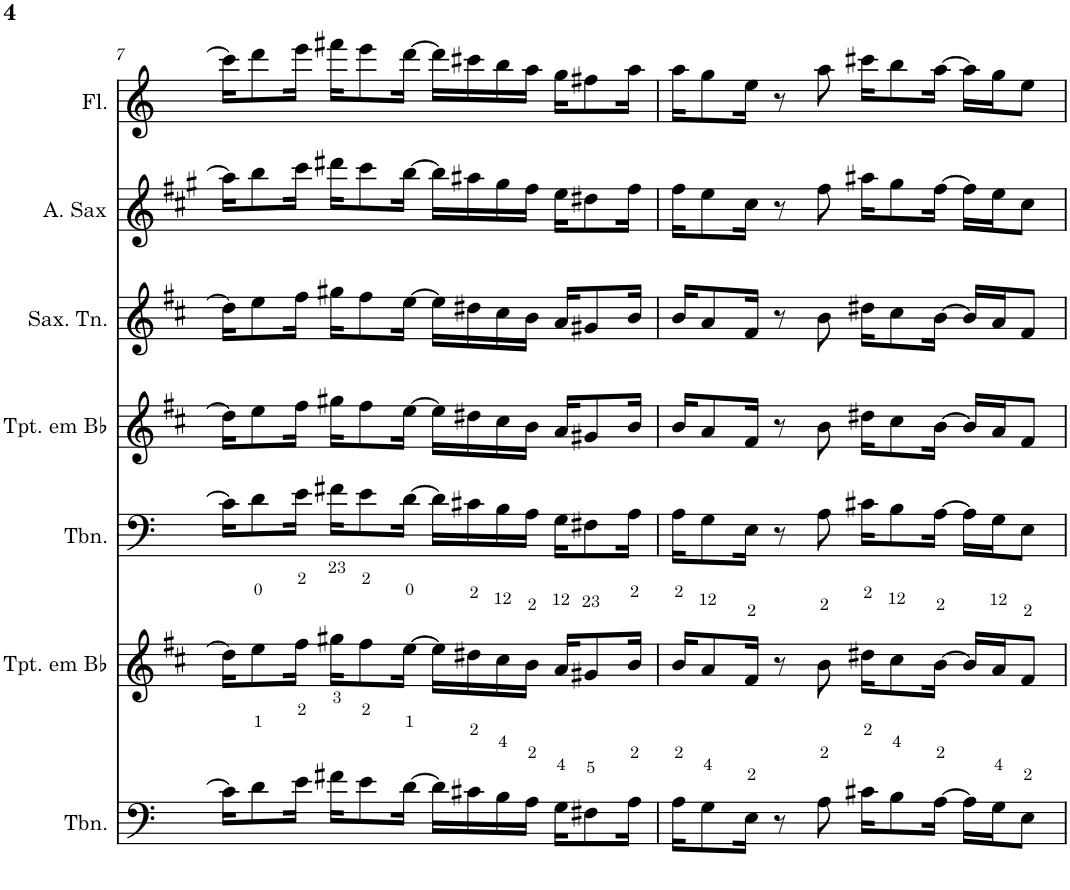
**kern	**kern	**kern	**kern	**kern	**kern	**kern
*part7	*part6	*part5	*part4	*part3	*part2	*part1
*staff7	*staff6	*staff5	*staff4	*staff3	*staff2	*staff1
*I"Trombone	*I"Trompete em Bb	*I"Trombone	*I"Trompete em Bb	*I"Saxofone Tenor	*I"Saxofone Alto	*I"Flauta Transversal
*I'Tbn.	*I'Tpt. em Bb	*I'Tbn.	*I'Tpt. em Bb	*I'Sax. Tn.	*	*I'Fl.
!!LO:PB:g=z
*clefF4	*clefG2	*clefF4	*clefG2	*clefG2	*clefG2	*clefG2
*	*Trd1c2	*	*Trd1c2	*Trd8c14	*Trd5c9	*
*k[]	*k[f#c#]	*k[]	*k[f#c#]	*k[f#c#]	*k[f#c#g#]	*k[]
*M4/4	*M4/4	*M4/4	*M4/4	*M4/4	*M4/4	*M4/4
=7	=7	=7	=7	=7	=7	=7
16c#\KL]	16dd#\KL]	16c#\KL]	16dd#\KL]	16dd#\KL]	16aa#\KL]	16ccc#\KL]
8d\	8ee\	8d\	8ee\	8ee\	8bb\	8ddd\
16e\Jk	16ff#\Jk	16e\Jk	16ff#\Jk	16ff#\Jk	16ccc#\Jk	16eee\Jk
16f#X\KL	16gg#X\KL	16f#X\KL	16gg#X\KL	16gg#X\KL	16ddd#X\KL	16fff#X\KL
8e\	8ff#\	8e\	8ff#\	8ff#\	8ccc#\	8eee\
[16d\Jk	[16ee\Jk	[16d\Jk	[16ee\Jk	[16ee\Jk	[16bb\Jk	[16ddd\Jk
16d\LL]	16ee\LL]	16d\LL]	16ee\LL]	16ee\LL]	16bb\LL]	16ddd\LL]
16c#X\	16dd#X\	16c#X\	16dd#X\	16dd#X\	16aa#X\	16ccc#X\
16B\	16cc#\	16B\	16cc#\	16cc#\	16gg#\	16bb\
16A\JJ	16b\JJ	16A\JJ	16b\JJ	16b\JJ	16ff#\JJ	16aa\JJ
16G\KL	16a/KL	16G\KL	16a/KL	16a/KL	16ee\KL	16gg\KL
8F#X\	8g#X/	8F#X\	8g#X/	8g#X/	8dd#X\	8ff#X\
16A\Jk	16b/Jk	16A\Jk	16b/Jk	16b/Jk	16ff#\Jk	16aa\Jk
=8	=8	=8	=8	=8	=8	=8
16A\KL	16b/KL	16A\KL	16b/KL	16b/KL	16ff#\KL	16aa\KL
8G\	8a/	8G\	8a/	8a/	8ee\	8gg\
16E\Jk	16f#/Jk	16E\Jk	16f#/Jk	16f#/Jk	16cc#\Jk	16ee\Jk
8r	8r	8r	8r	8r	8r	8r
8A\	8b\	8A\	8b\	8b\	8ff#\	8aa\
16c#X\KL	16dd#X\KL	16c#X\KL	16dd#X\KL	16dd#X\KL	16aa#X\KL	16ccc#X\KL
8B\	8cc#\	8B\	8cc#\	8cc#\	8gg#\	8bb\
[16A\Jk	[16b\Jk	[16A\Jk	[16b\Jk	[16b\Jk	[16ff#\Jk	[16aa\Jk
16A\LL]	16b/LL]	16A\LL]	16b/LL]	16b/LL]	16ff#\LL]	16aa\LL]
16G\J	16a/J	16G\J	16a/J	16a/J	16ee\J	16gg\J
8E\J	8f#/J	8E\J	8f#/J	8f#/J	8cc#\J	8ee\J
=	=	=	=	=	=	=
*-	*-	*-	*-	*-	*-	*-
